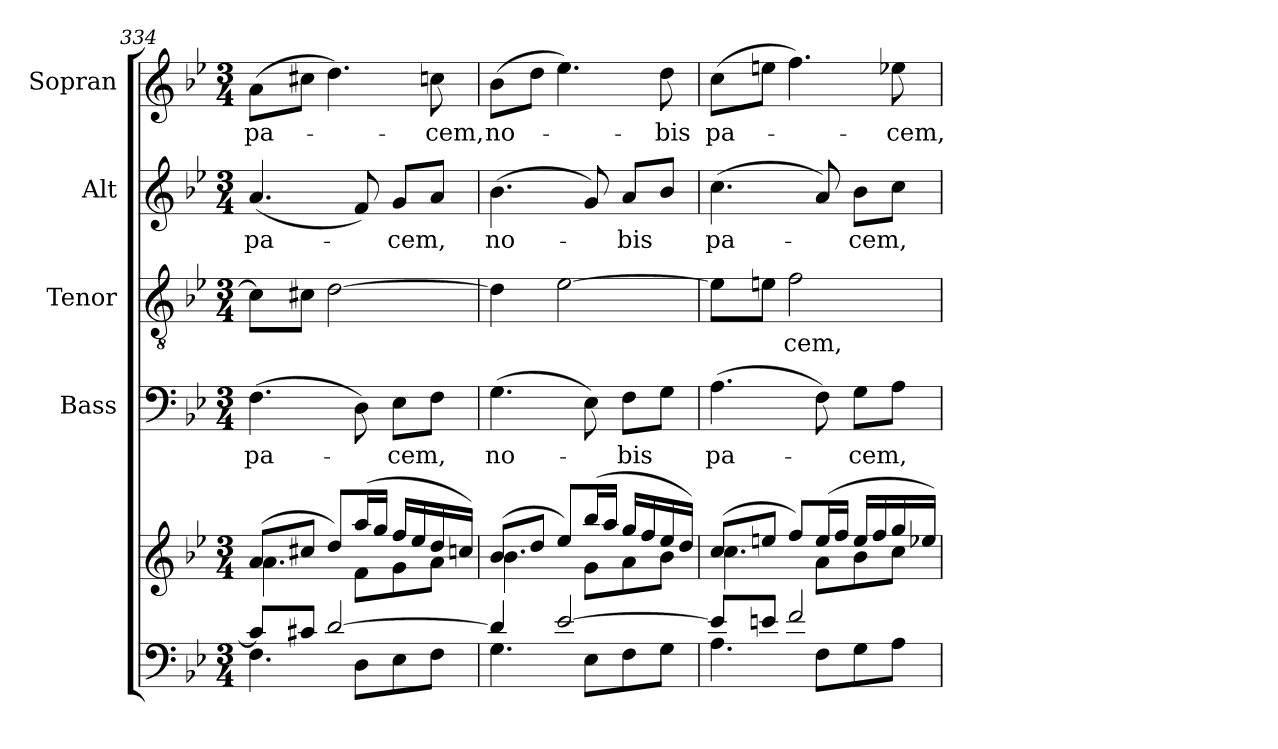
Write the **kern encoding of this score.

**kern	**kern	**kern	**text	**kern	**text	**kern	**text	**kern	**text
*part5	*part5	*part4	*part4	*part3	*part3	*part2	*part2	*part1	*part1
*staff6	*staff5	*staff4	*staff4	*staff3	*staff3	*staff2	*staff2	*staff1	*staff1
*	*	*I"Bass	*	*I"Tenor	*	*I"Alt	*	*I"Sopran	*
*	*	*I'B.	*	*I'T.	*	*I'A.	*	*I'S.	*
*clefF4	*clefG2	*clefF4	*	*clefGv2	*	*clefG2	*	*clefG2	*
*k[b-e-]	*k[b-e-]	*k[b-e-]	*	*k[b-e-]	*	*k[b-e-]	*	*k[b-e-]	*
*B-:	*B-:	*B-:	*	*B-:	*	*B-:	*	*B-:	*
*M3/4	*M3/4	*M3/4	*	*M3/4	*	*M3/4	*	*M3/4	*
=334	=334	=334	=334	=334	=334	=334	=334	=334	=334
*^	*^	*	*	*	*	*	*	*	*
!	!	!	!	!	!LO:LY:b	!	!	!	!LO:LY:b	!	!LO:LY:b
8c/L]	4.F\	(>8a/L	4.a\	(>4.F\	pa-	8c\L]	.	(<4.a/	pa-	(>8a\L	pa-
8c#X/J	.	8cc#X/J	.	.	.	8c#X\J	.	.	.	8cc#X\J	.
[>2d/	.	8dd/L)	.	.	.	[2d\	.	.	.	4.dd\)	.
.	8D\L	(>16aa/L	8f\L	8D\)	.	.	.	8f/)	.	.	.
.	.	16gg/JJ	.	.	.	.	.	.	.	.	.
!	!	!	!	!	!LO:LY:b	!	!	!	!LO:LY:b	!	!
.	8E-\	16ff/LL	8g\	8E-\L	-cem,	.	.	8g/L	-cem,	.	.
.	.	16ee-/	.	.	.	.	.	.	.	.	.
!	!	!	!	!	!	!	!	!	!	!	!LO:LY:b
.	8F\J	16dd/	8a\J	8F\J	.	.	.	8a/J	.	8ccn\	-cem,
.	.	16ccn/JJ)	.	.	.	.	.	.	.	.	.
!!LO:LB:g=z
=335	=335	=335	=335	=335	=335	=335	=335	=335	=335	=335	=335
!	!	!	!	!	!LO:LY:b	!	!	!	!LO:LY:b	!	!LO:LY:b
4d/]	4.G\	(>8b-/L	4.b-\	(>4.G\	no-	4d\]	.	(>4.b-\	no-	(>8b-\L	no-
.	.	8dd/J	.	.	.	.	.	.	.	8dd\J	.
[>2e-/	.	8ee-/L)	.	.	.	[2e-\	.	.	.	4.ee-\)	.
.	8E-\L	(>16bb-/L	8g\L	8E-\)	.	.	.	8g/)	.	.	.
.	.	16aa/JJ	.	.	.	.	.	.	.	.	.
!	!	!	!	!	!LO:LY:b	!	!	!	!LO:LY:b	!	!
.	8F\	16gg/LL	8a\	8F\L	-bis	.	.	8a/L	-bis	.	.
.	.	16ff/	.	.	.	.	.	.	.	.	.
!	!	!	!	!	!	!	!	!	!	!	!LO:LY:b
.	8G\J	16ee-/	8b-\J	8G\J	.	.	.	8b-/J	.	8dd\	-bis
.	.	16dd/JJ)	.	.	.	.	.	.	.	.	.
=336	=336	=336	=336	=336	=336	=336	=336	=336	=336	=336	=336
!	!	!	!	!	!LO:LY:b	!	!	!	!LO:LY:b	!	!LO:LY:b
8e-/L]	4.A\	(>8cc/L	4.cc\	(>4.A\	pa-	8e-\L]	.	(>4.cc\	pa-	(>8cc\L	pa-
8en/J	.	8een/J	.	.	.	8en\J	.	.	.	8een\J	.
!	!	!	!	!	!	!	!LO:LY:b	!	!	!	!
2f/	.	8ff/L)	.	.	.	2f\	-cem,	.	.	4.ff\)	.
.	8F\L	(>16ee/L	8a\L	8F\)	.	.	.	8a/)	.	.	.
.	.	16ff/JJ	.	.	.	.	.	.	.	.	.
!	!	!	!	!	!LO:LY:b	!	!	!	!LO:LY:b	!	!
.	8G\	16ee/LL	8b-\	8G\L	-cem,	.	.	8b-\L	-cem,	.	.
.	.	16ff/	.	.	.	.	.	.	.	.	.
!	!	!	!	!	!	!	!	!	!	!	!LO:LY:b
.	8A\J	16gg/	8cc\J	8A\J	.	.	.	8cc\J	.	8ee-X\	-cem,
.	.	16ee-X/JJ)	.	.	.	.	.	.	.	.	.
*v	*v	*	*	*	*	*	*	*	*	*	*
*	*v	*v	*	*	*	*	*	*	*	*
=	=	=	=	=	=	=	=	=	=
*-	*-	*-	*-	*-	*-	*-	*-	*-	*-
